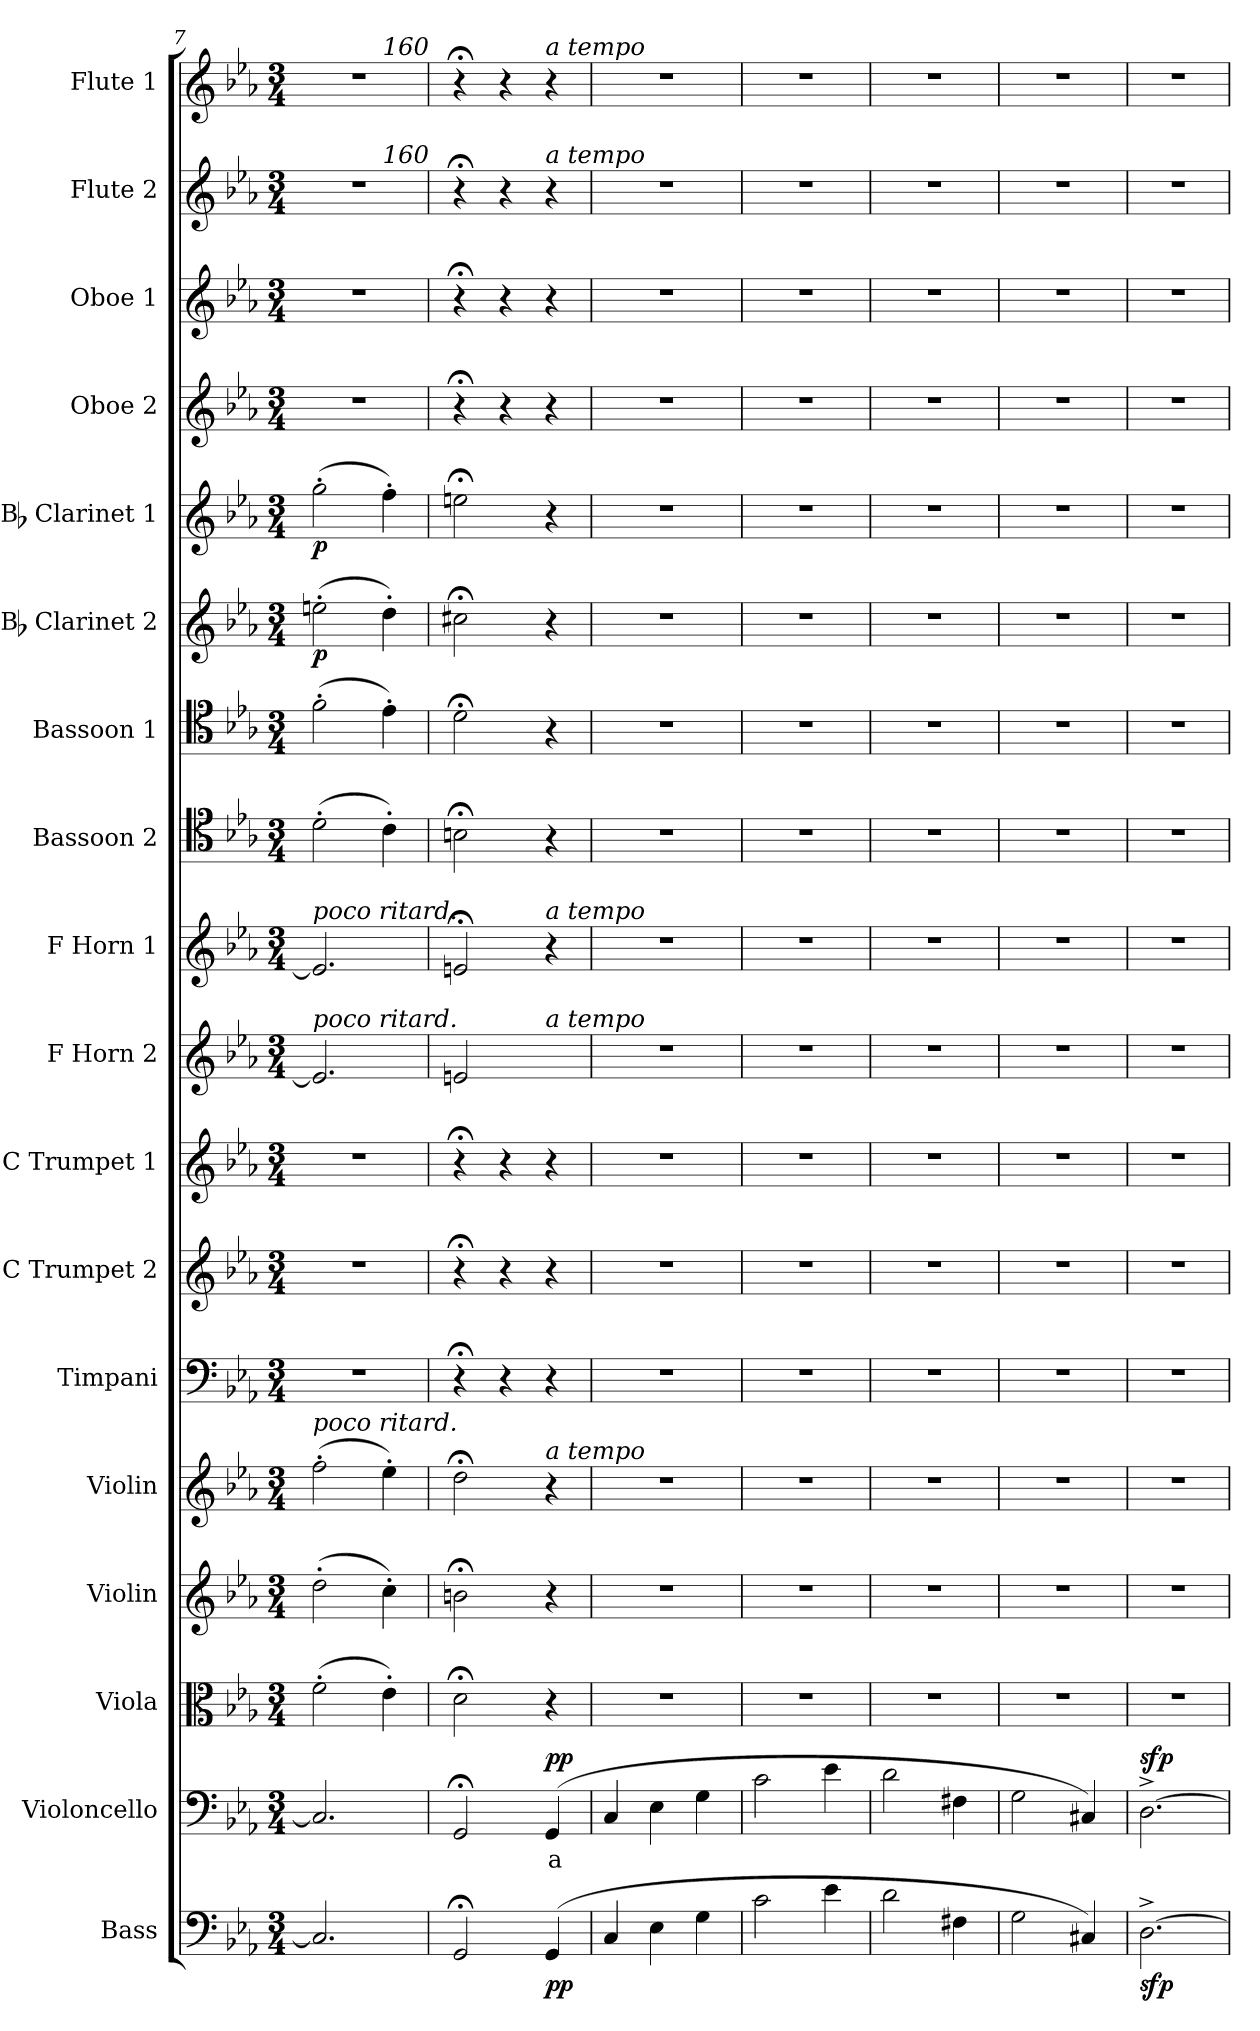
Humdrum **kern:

**kern	**dynam	**kern	**text	**dynam	**kern	**kern	**kern	**kern	**kern	**kern	**kern	**kern	**kern	**kern	**kern	**dynam	**kern	**dynam	**kern	**kern	**kern	**kern
*part18	*part18	*part17	*part17	*part17	*part16	*part15	*part14	*part13	*part12	*part11	*part10	*part9	*part8	*part7	*part6	*part6	*part5	*part5	*part4	*part3	*part2	*part1
*staff18	*staff18	*staff17	*staff17	*staff17	*staff16	*staff15	*staff14	*staff13	*staff12	*staff11	*staff10	*staff9	*staff8	*staff7	*staff6	*staff6	*staff5	*staff5	*staff4	*staff3	*staff2	*staff1
*I"Bass	*	*I"Violoncello	*	*	*I"Viola	*I"Violin	*I"Violin	*I"Timpani	*I"C Trumpet 2	*I"C Trumpet 1	*I"F Horn 2	*I"F Horn 1	*I"Bassoon 2	*I"Bassoon 1	*I"Bb Clarinet 2	*	*I"Bb Clarinet 1	*	*I"Oboe 2	*I"Oboe 1	*I"Flute 2	*I"Flute 1
*I'B	*	*I'Vc	*	*	*I'Vla	*I'Vln	*I'Vln	*I'Timp	*I'Tpt 2	*I'Tpt 1	*I'Hn 2	*I'Hn 1	*I'Bsn 2	*I'Bsn 1	*I'Cl 2	*	*I'Cl 1	*	*I'Ob 2	*I'Ob 1	*I'Fl 2	*I'Fl 1
*clefF4	*	*clefF4	*	*	*clefC3	*clefG2	*clefG2	*clefF4	*clefG2	*clefG2	*clefG2	*clefG2	*clefC4	*clefC4	*clefG2	*	*clefG2	*	*clefG2	*clefG2	*clefG2	*clefG2
*ITrd7c12	*	*	*	*	*	*	*	*	*ITrd1c2	*ITrd1c2	*ITrd4c7	*ITrd4c7	*	*	*ITrd1c2	*	*ITrd1c2	*	*	*	*	*
*k[b-e-a-]	*	*k[b-e-a-]	*	*	*k[b-e-a-]	*k[b-e-a-]	*k[b-e-a-]	*k[b-e-a-]	*k[b-e-a-d-g-]	*k[b-e-a-d-g-]	*k[b-e-a-d-]	*k[b-e-a-d-]	*k[b-e-a-]	*k[b-e-a-]	*k[b-e-a-d-g-]	*	*k[b-e-a-d-g-]	*	*k[b-e-a-]	*k[b-e-a-]	*k[b-e-a-]	*k[b-e-a-]
*M3/4	*	*M3/4	*	*	*M3/4	*M3/4	*M3/4	*M3/4	*M3/4	*M3/4	*M3/4	*M3/4	*M3/4	*M3/4	*M3/4	*	*M3/4	*	*M3/4	*M3/4	*M3/4	*M3/4
=7	=7	=7	=7	=7	=7	=7	=7	=7	=7	=7	=7	=7	=7	=7	=7	=7	=7	=7	=7	=7	=7	=7
!	!	!	!	!	!	!	!	!	!	!	!	!	!	!	!	!	!	!	!	!	!	!LO:TX:a:i:t=poco ritard.
!	!	!	!	!	!	!	!	!	!	!	!	!	!	!	!	!	!	!	!	!	!LO:TX:a:i:t=poco ritard.	!
!	!	!	!	!	!	!	!	!	!	!	!	!LO:TX:a:i:t=poco ritard.	!	!	!	!	!	!	!	!	!	!
!	!	!	!	!	!	!	!	!	!	!	!LO:TX:a:i:t=poco ritard.	!	!	!	!	!	!	!	!	!	!	!
!	!	!	!	!	!	!	!LO:TX:a:i:t=poco ritard.	!	!	!	!	!	!	!	!	!	!	!	!	!	!	!
!	!	!	!	!	!	!	!	!	!	!	!	!	!	!	!	!LO:DY:b	!	!LO:DY:b	!	!	!	!
*	*	*	*	*	*	*	*	*	*	*	*	*	*	*	*	*	*	*	*	*	*^	*^
2.CC]	.	2.C]	.	.	(2f'	(2dd'	(2ff'	2.r	2.r	2.r	2.An]	2.A]	(2d'\	(2f'\	(2ddn'\	p	(2ff'\	p	2.r	2.r	2.r	2ryy	2.r	2ryy
!	!	!	!	!	!	!	!	!	!	!	!	!	!	!	!	!	!	!	!	!	!	!	!	!LO:TX:a:i:t=160
!	!	!	!	!	!	!	!	!	!	!	!	!	!	!	!	!	!	!	!	!	!	!LO:TX:a:i:t=160	!	!
.	.	.	.	.	4e-')	4cc')	4ee-')	.	.	.	.	.	4c'\)	4e-'\)	4cc'\)	.	4ee-'\)	.	.	.	.	4ryy	.	4ryy
=8	=8	=8	=8	=8	=8	=8	=8	=8	=8	=8	=8	=8	=8	=8	=8	=8	=8	=8	=8	=8	=8	=8	=8	=8
!	!	!	!	!	!	!	!	!	!	!	!	!	!	!	!	!	!	!	!	!	!	!	!LO:TX:a:i:t=110	!
!	!	!	!	!	!	!	!	!	!	!	!	!	!	!	!	!	!	!	!	!	!LO:TX:a:i:t=110	!	!	!
*	*	*	*	*	*	*	*	*	*	*	*	*	*	*	*	*	*	*	*	*	*v	*v	*	*
*	*	*	*	*	*	*	*	*	*	*	*	*	*	*	*	*	*	*	*	*	*	*v	*v
2GGG;<	.	2GG;<	.	.	2d;<	2bn;<	2dd;<	4r;<	4r;<	4r;<	2An	2An;<	2Bn;<\	2d;<\	2bn;<\	.	2ddn;<\	.	4r;<	4r;<	4r;<	4r;<
.	.	.	.	.	.	.	.	4r	4r	4r	.	.	.	.	.	.	.	.	4r	4r	4r	4r
!	!	!	!	!	!	!	!	!	!	!	!	!	!	!	!	!	!	!	!	!	!	!LO:TX:a:i:t=a tempo
!	!	!	!	!	!	!	!	!	!	!	!	!	!	!	!	!	!	!	!	!	!LO:TX:a:i:t=a tempo	!
!	!	!	!	!	!	!	!	!	!	!	!	!LO:TX:a:i:t=a tempo	!	!	!	!	!	!	!	!	!	!
!	!	!	!	!	!	!	!	!	!	!	!LO:TX:a:i:t=a tempo	!	!	!	!	!	!	!	!	!	!	!
!	!	!	!	!	!	!	!LO:TX:a:i:t=a tempo	!	!	!	!	!	!	!	!	!	!	!	!	!	!	!
!	!LO:DY:b	!	!LO:LY:b	!LO:DY:b	!	!	!	!	!	!	!	!	!	!	!	!	!	!	!	!	!	!
(4GGG	pp	(4GG	a	pp	4r	4r	4r	4r	4r	4r	4ryy	4r	4r	4r	4r	.	4r	.	4r	4r	4r	4r
=9	=9	=9	=9	=9	=9	=9	=9	=9	=9	=9	=9	=9	=9	=9	=9	=9	=9	=9	=9	=9	=9	=9
4CC	.	4C	.	.	2.r	2.r	2.r	2.r	2.r	2.r	2.r	2.r	2.r	2.r	2.r	.	2.r	.	2.r	2.r	2.r	2.r
4EE-	.	4E-	.	.	.	.	.	.	.	.	.	.	.	.	.	.	.	.	.	.	.	.
4GG	.	4G	.	.	.	.	.	.	.	.	.	.	.	.	.	.	.	.	.	.	.	.
=10	=10	=10	=10	=10	=10	=10	=10	=10	=10	=10	=10	=10	=10	=10	=10	=10	=10	=10	=10	=10	=10	=10
2C	.	2c	.	.	2.r	2.r	2.r	2.r	2.r	2.r	2.r	2.r	2.r	2.r	2.r	.	2.r	.	2.r	2.r	2.r	2.r
4E-	.	4e-	.	.	.	.	.	.	.	.	.	.	.	.	.	.	.	.	.	.	.	.
=11	=11	=11	=11	=11	=11	=11	=11	=11	=11	=11	=11	=11	=11	=11	=11	=11	=11	=11	=11	=11	=11	=11
2D	.	2d	.	.	2.r	2.r	2.r	2.r	2.r	2.r	2.r	2.r	2.r	2.r	2.r	.	2.r	.	2.r	2.r	2.r	2.r
4FF#X	.	4F#X	.	.	.	.	.	.	.	.	.	.	.	.	.	.	.	.	.	.	.	.
=12	=12	=12	=12	=12	=12	=12	=12	=12	=12	=12	=12	=12	=12	=12	=12	=12	=12	=12	=12	=12	=12	=12
2GG	.	2G	.	.	2.r	2.r	2.r	2.r	2.r	2.r	2.r	2.r	2.r	2.r	2.r	.	2.r	.	2.r	2.r	2.r	2.r
4CC#X)	.	4C#X)	.	.	.	.	.	.	.	.	.	.	.	.	.	.	.	.	.	.	.	.
=13	=13	=13	=13	=13	=13	=13	=13	=13	=13	=13	=13	=13	=13	=13	=13	=13	=13	=13	=13	=13	=13	=13
!	!LO:DY:b	!	!	!LO:DY:b	!	!	!	!	!	!	!	!	!	!	!	!	!	!	!	!	!	!
[2.DD^	sfp	[2.D^	.	sfp	2.r	2.r	2.r	2.r	2.r	2.r	2.r	2.r	2.r	2.r	2.r	.	2.r	.	2.r	2.r	2.r	2.r
=	=	=	=	=	=	=	=	=	=	=	=	=	=	=	=	=	=	=	=	=	=	=
*-	*-	*-	*-	*-	*-	*-	*-	*-	*-	*-	*-	*-	*-	*-	*-	*-	*-	*-	*-	*-	*-	*-
